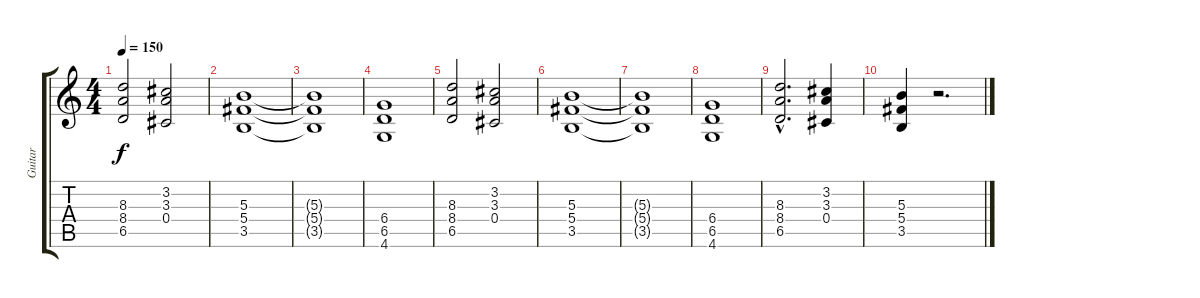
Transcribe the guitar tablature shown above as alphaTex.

\track ("Guitar " "Guitar ") {instrument distortionguitar}
\staff {score tabs}
\tuning (Eb4 Bb3 Gb3 Db3 Ab2 Eb2) {hide}
\ts (4 4)
\tempo 150
\clef g2
\ks c
(8.3 8.4 6.5).2{dy f} (3.2 3.3 0.4).2 |
(5.3 5.4 3.5).1 |
(5.3{t} 5.4{t} 3.5{t}).1 |
(6.4 6.5 4.6).1 |
(8.3 8.4 6.5).2 (3.2 3.3 0.4).2 |
(5.3 5.4 3.5).1 |
(5.3{t} 5.4{t} 3.5{t}).1 |
(6.4 6.5 4.6).1 |
(8.3{hac} 8.4{hac} 6.5{hac}).2{d} (3.2 3.3 0.4).4 |
(5.3 5.4 3.5).4 r.2{d}
